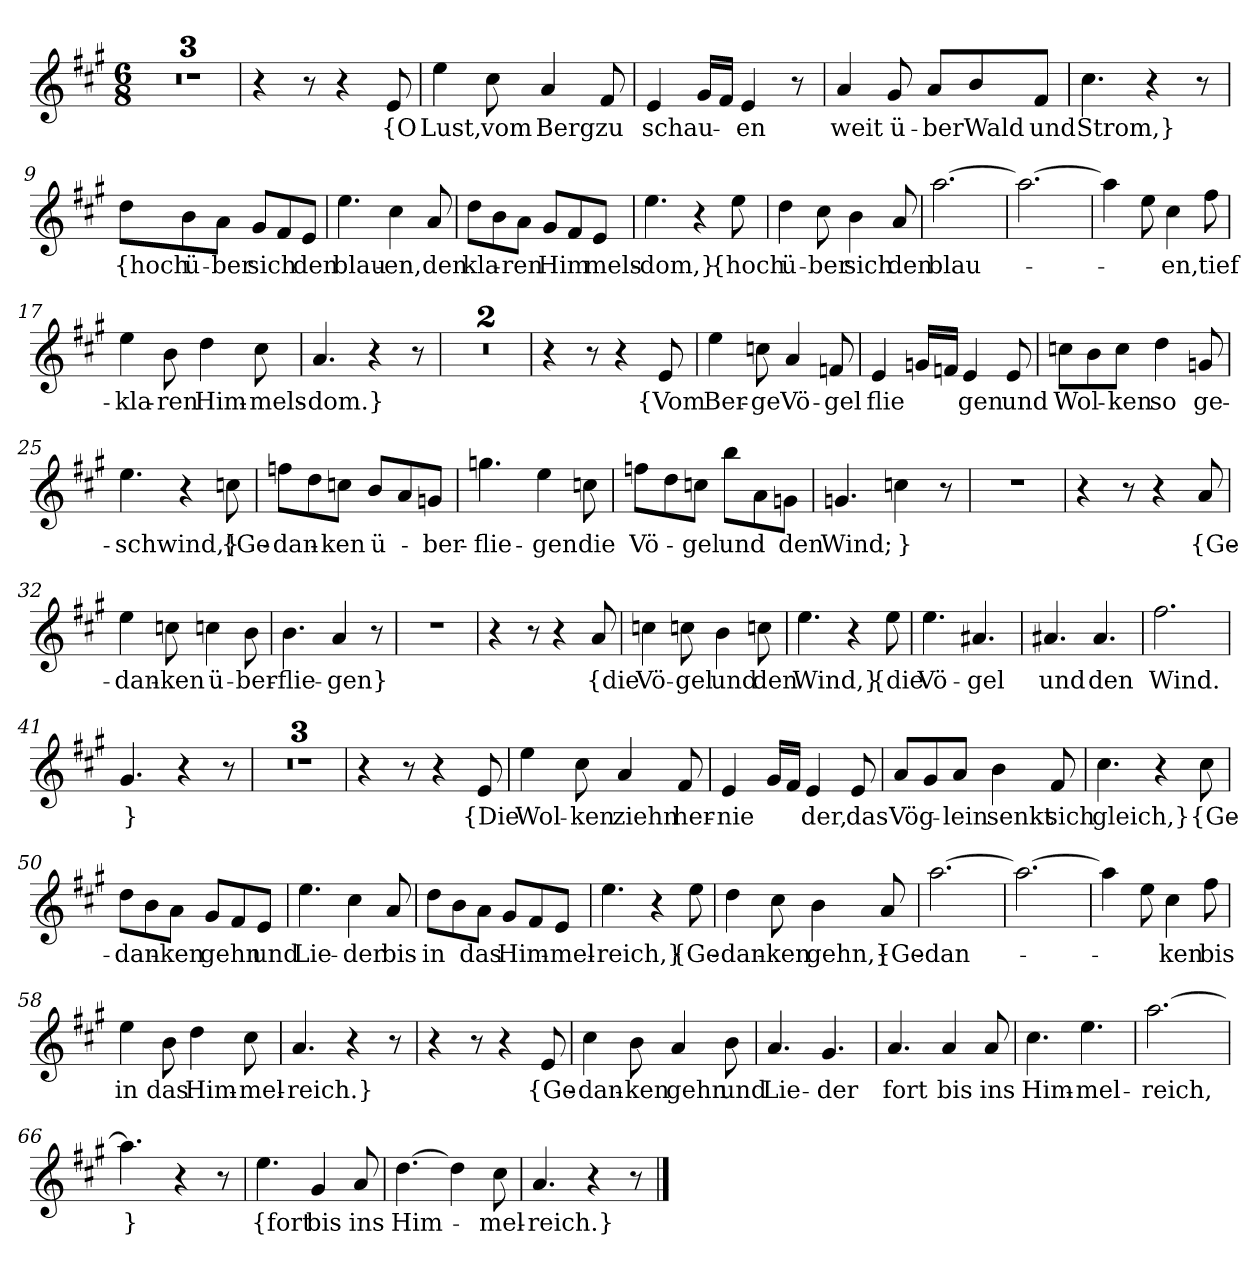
**kern	**text
*part1	*part1
*staff1	*staff1
*clefG2	*
*k[f#c#g#]	*
*M6/8	*
=1	=1
2.r	.
=2	=2
2.r	.
=3	=3
2.r	.
=4	=4
4r	.
8r	.
4r	.
8e	{O
=5	=5
4ee	Lust,
8cc#	vom
4a	Berg
8f#	zu
=6	=6
4e	schau-
16g#/LL	.
16f#/JJ	.
4e	-en
8r	.
=7	=7
4a	weit
8g#	ü-
8a/L	-ber
8b/	Wald
8f#/J	und
=8	=8
4.cc#	Strom,}
4r	.
8r	.
=9	=9
8dd\L	{hoch
8b\	ü-
8a\J	-ber
8g#/L	sich
8f#/	.
8e/J	den
=10	=10
4.ee	blau-
4cc#	-en,
8a	den
=11	=11
8dd\L	kla-
8b\	.
8a\J	-ren
8g#/L	Him
8f#/	.
8e/J	-mels-
=12	=12
4.ee	-dom,}
4r	.
8ee	{hoch
=13	=13
4dd	ü-
8cc#	-ber
4b	sich
8a	den
=14	=14
[2.aa	blau-
=15	=15
2.aa_	.
=16	=16
4aa]	.
8ee	.
4cc#	-en,
8ff#	tief-
=17	=17
4ee	kla-
8b	-ren
4dd	Him-
8cc#	-mels-
=18	=18
4.a	-dom.}
4r	.
8r	.
=19	=19
2.r	.
=20	=20
2.r	.
=21	=21
4r	.
8r	.
4r	.
8e	{Vom
=22	=22
4ee	Ber-
8ccn	-ge
4a	Vö-
8fn	-gel
=23	=23
4e	flie
16gn/LL	.
16fn/JJ	.
4e	-gen
8e	und
=24	=24
8ccn\L	Wol-
8b\	.
8cc\J	-ken
4dd	so
8gn	ge-
=25	=25
4.ee	schwind,}
4r	.
8ccn	{Ge-
=26	=26
8ffn\L	-dan-
8dd\	.
8ccn\J	-ken
8b/L	ü-
8a/	.
8gn/J	-ber-
=27	=27
4.ggn	-flie-
4ee	-gen
8ccn	die
=28	=28
8ffn\L	Vö-
8dd\	.
8ccn\J	-gel
8bb\L	und
8a\	.
8gn\J	den
=29	=29
4.gn	Wind;
4ccn	}
8r	.
=30	=30
2.r	.
=31	=31
4r	.
8r	.
4r	.
8a	{Ge-
=32	=32
4ee	-dan-
8ccn	-ken
4ccn	ü-
8b	-ber-
=33	=33
4.b	-flie-
4a	-gen}
8r	.
=34	=34
2.r	.
=35	=35
4r	.
8r	.
4r	.
8a	{die
=36	=36
4ccn	Vö-
8ccn	-gel
4b	und
8ccn	den
=37	=37
4.ee	Wind,}
4r	.
8ee	{die
=38	=38
4.ee	Vö-
4.a#X	-gel
=39	=39
4.a#X	und
4.a#	den
=40	=40
2.ff#	Wind.
=41	=41
4.g#	}
4r	.
8r	.
=42	=42
2.r	.
=43	=43
2.r	.
=44	=44
2.r	.
=45	=45
4r	.
8r	.
4r	.
8e	{Die
=46	=46
4ee	Wol-
8cc#	-ken
4a	ziehn
8f#	her-
=47	=47
4e	-nie
16g#/LL	.
16f#/JJ	.
4e	-der,
8e	das
=48	=48
8a/L	Vög-
8g#/	.
8a/J	-lein
4b	senkt
8f#	sich
=49	=49
4.cc#	gleich,}
4r	.
8cc#	{Ge-
=50	=50
8dd\L	dan-
8b\	.
8a\J	-ken
8g#/L	gehn
8f#/	.
8e/J	und
=51	=51
4.ee	Lie-
4cc#	-der
8a	bis
=52	=52
8dd\L	in
8b\	.
8a\J	das
8g#/L	Him-
8f#/	.
8e/J	-mel-
=53	=53
4.ee	-reich,}
4r	.
8ee	{Ge-
=54	=54
4dd	-dan-
8cc#	-ken
4b	gehn,}
8a	{Ge-
=55	=55
[2.aa	-dan-
=56	=56
2.aa_	.
=57	=57
4aa]	.
8ee	.
4cc#	-ken
8ff#	bis
=58	=58
4ee	in
8b	das
4dd	Him-
8cc#	-mel-
=59	=59
4.a	-reich.}
4r	.
8r	.
=60	=60
4r	.
8r	.
4r	.
8e	{Ge-
=61	=61
4cc#	-dan-
8b	-ken
4a	gehn
8b	und
=62	=62
4.a	Lie-
4.g#	-der
=63	=63
4.a	fort
4a	bis
8a	ins
=64	=64
4.cc#	Him-
4.ee	-mel-
=65	=65
[2.aa	-reich,
=66	=66
4.aa]	}
4r	.
8r	.
=67	=67
4.ee	{fort
4g#	bis
8a	ins
=68	=68
[4.dd	Him-
4dd]	.
8cc#	-mel-
=69	=69
4.a	-reich.}
4r	.
8r	.
==	==
*-	*-
